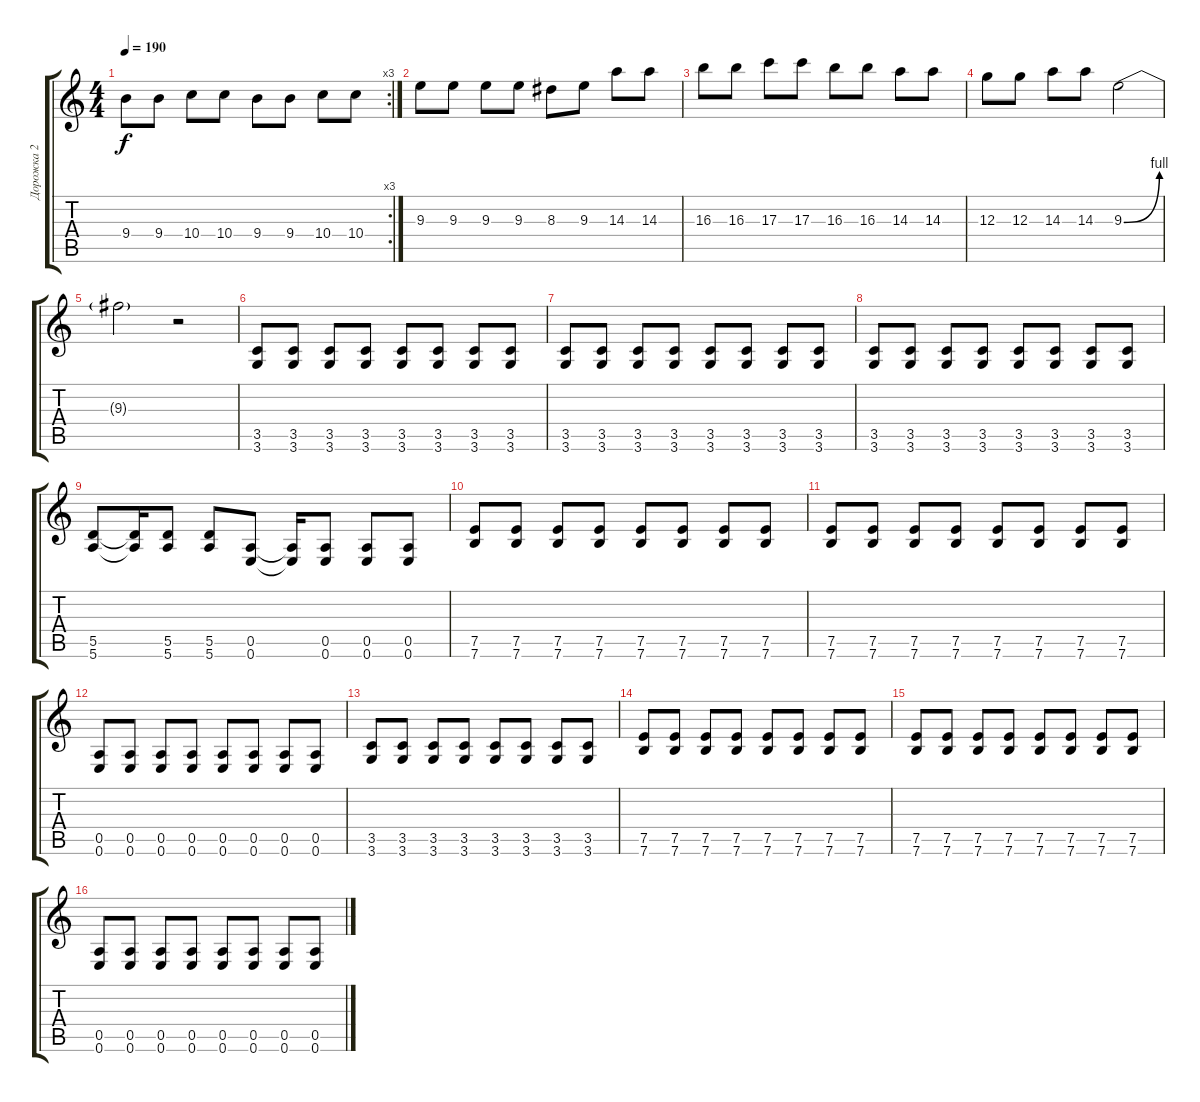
\track ("Дорожка 2" "Дорожка 2") {instrument overdrivenguitar}
\staff {score tabs}
\tuning (E4 B3 G3 D3 A2 E2) {hide}
\rc 3
\ts (4 4)
\tempo 190
\clef g2
\ks c
9.4.8{dy f} 9.4.8 10.4.8 10.4.8 9.4.8 9.4.8 10.4.8 10.4.8 |
9.3.8 9.3.8 9.3.8 9.3.8 8.3.8 9.3.8 14.3.8 14.3.8 |
16.3.8 16.3.8 17.3.8 17.3.8 16.3.8 16.3.8 14.3.8 14.3.8 |
12.3.8 12.3.8 14.3.8 14.3.8 9.3{be (bend 0 0 60 4)}.2 |
9.3{t}.2 r.2 |
(3.5 3.6).8 (3.5 3.6).8 (3.5 3.6).8 (3.5 3.6).8 (3.5 3.6).8 (3.5 3.6).8 (3.5 3.6).8 (3.5 3.6).8 |
(3.5 3.6).8 (3.5 3.6).8 (3.5 3.6).8 (3.5 3.6).8 (3.5 3.6).8 (3.5 3.6).8 (3.5 3.6).8 (3.5 3.6).8 |
(3.5 3.6).8 (3.5 3.6).8 (3.5 3.6).8 (3.5 3.6).8 (3.5 3.6).8 (3.5 3.6).8 (3.5 3.6).8 (3.5 3.6).8 |
(5.5 5.6).8 (5.5{t} 5.6{t}).16 (5.5 5.6).8 (5.5 5.6).8 (0.5 0.6).8 (0.5{t} 0.6{t}).16 (0.5 0.6).8 (0.5 0.6).8 (0.5 0.6).8 |
(7.5 7.6).8 (7.5 7.6).8 (7.5 7.6).8 (7.5 7.6).8 (7.5 7.6).8 (7.5 7.6).8 (7.5 7.6).8 (7.5 7.6).8 |
(7.5 7.6).8 (7.5 7.6).8 (7.5 7.6).8 (7.5 7.6).8 (7.5 7.6).8 (7.5 7.6).8 (7.5 7.6).8 (7.5 7.6).8 |
(0.5 0.6).8 (0.5 0.6).8 (0.5 0.6).8 (0.5 0.6).8 (0.5 0.6).8 (0.5 0.6).8 (0.5 0.6).8 (0.5 0.6).8 |
(3.5 3.6).8 (3.5 3.6).8 (3.5 3.6).8 (3.5 3.6).8 (3.5 3.6).8 (3.5 3.6).8 (3.5 3.6).8 (3.5 3.6).8 |
(7.5 7.6).8 (7.5 7.6).8 (7.5 7.6).8 (7.5 7.6).8 (7.5 7.6).8 (7.5 7.6).8 (7.5 7.6).8 (7.5 7.6).8 |
(7.5 7.6).8 (7.5 7.6).8 (7.5 7.6).8 (7.5 7.6).8 (7.5 7.6).8 (7.5 7.6).8 (7.5 7.6).8 (7.5 7.6).8 |
(0.5 0.6).8 (0.5 0.6).8 (0.5 0.6).8 (0.5 0.6).8 (0.5 0.6).8 (0.5 0.6).8 (0.5 0.6).8 (0.5 0.6).8
